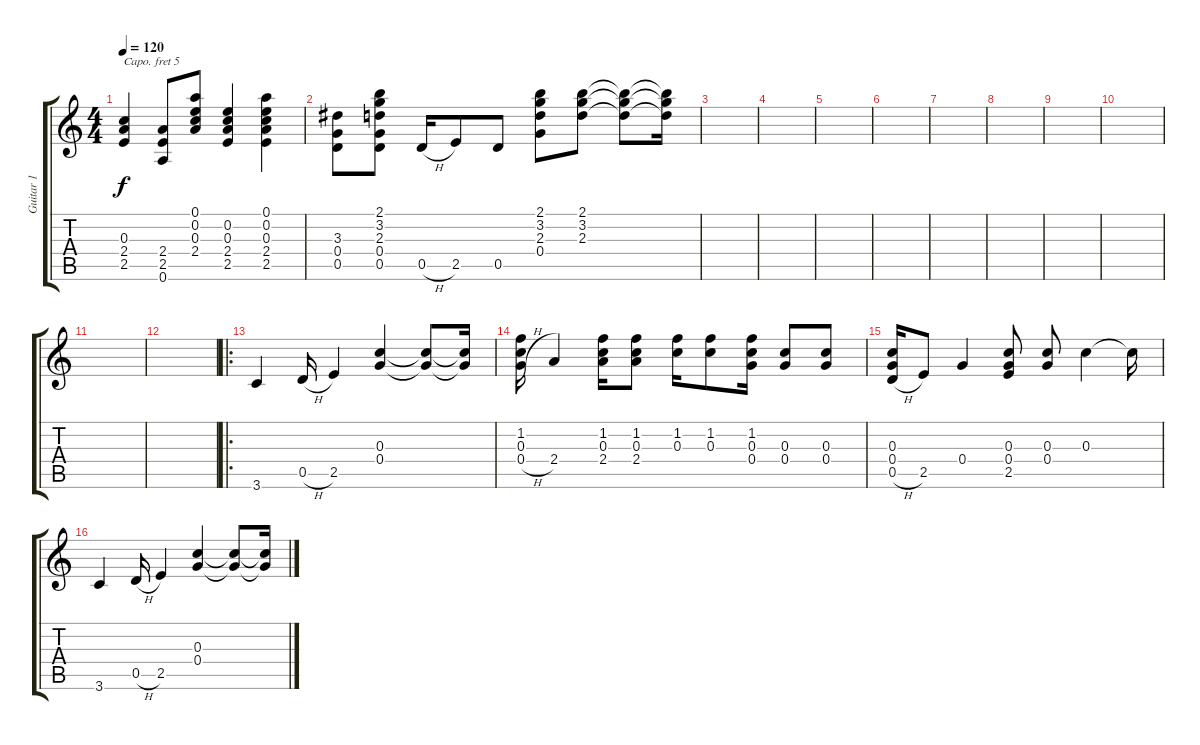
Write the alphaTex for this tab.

\track ("Guitar 1" "Guitar 1") {instrument acousticguitarsteel}
\staff {score tabs}
\capo 5
\tuning (E4 B3 G3 D3 A2 E2) {hide}
\ts (4 4)
\tempo 120
\clef g2
\ks c
(0.3 2.4 2.5).4{dy f} (2.4 2.5 0.6).8 (0.1 0.2 0.3 2.4).8 (0.2 0.3 2.4 2.5).4 (0.1 0.2 0.3 2.4 2.5).4 |
(3.3 0.4 0.5).8 (2.1 3.2 2.3 0.4 0.5).8 0.5{h}.16 2.5.8 0.5.8 (2.1 3.2 2.3 0.4).8 (2.1 3.2 2.3).8 (2.1{t} 3.2{t} 2.3{t}).8 (2.1{t} 3.2{t} 2.3{t}).16 |
|
|
|
|
|
|
|
|
|
|
\ro
3.6.4 0.5{h}.16 2.5.4 (0.3 0.4).4 (0.3{t} 0.4{t}).8 (0.3{t} 0.4{t}).16 |
(1.2 0.3 0.4{h}).16 2.4.4 (1.2 0.3 2.4).16 (1.2 0.3 2.4).8 (1.2 0.3).16 (1.2 0.3).8 (1.2 0.3 0.4).16 (0.3 0.4).8 (0.3 0.4).8 |
(0.3 0.4 0.5{h}).16 2.5.8 0.4.4 (0.3 0.4 2.5).8 (0.3 0.4).8 0.3.4 0.3{t}.16 |
3.6.4 0.5{h}.16 2.5.4 (0.3 0.4).4 (0.3{t} 0.4{t}).8 (0.3{t} 0.4{t}).16
